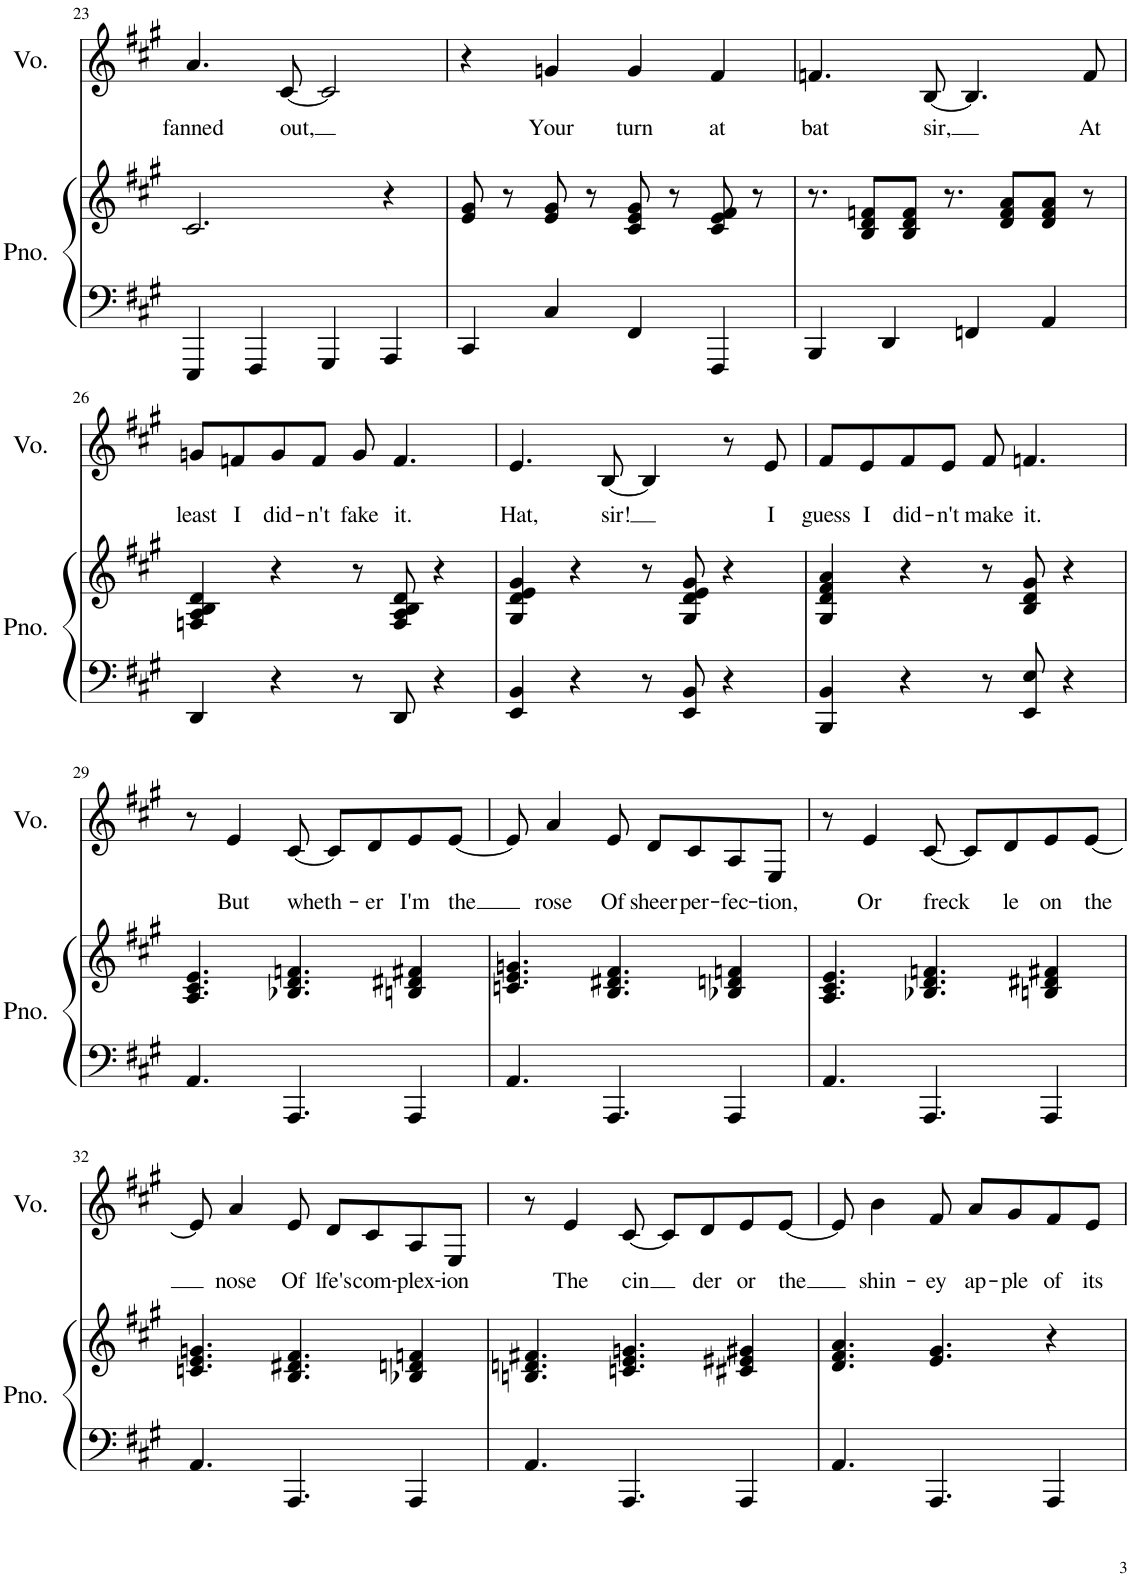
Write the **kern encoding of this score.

**kern	**kern	**kern	**text
*part2	*part2	*part1	*part1
*staff3	*staff2	*staff1	*staff1
*I"Piano	*	*I"Voice	*
*I'Pno.	*	*I'Vo.	*
!!LO:PB:g=z
*clefF4	*clefG2	*clefG2	*
*k[f#c#g#]	*k[f#c#g#]	*k[f#c#g#]	*
*M2/2	*M2/2	*M2/2	*
*met(c|)	*met(c|)	*met(c|)	*
=23	=23	=23	=23
!	!	!	!LO:LY:b
4EEE/	2.c#/	4.a/	fanned
4FFF#/	.	.	.
!	!	!	!LO:LY:b
.	.	[8c#/	out,
4GGG#/	.	2c#/]	.
4AAA/	4r	.	.
=24	=24	=24	=24
4CC#/	8e/ 8g#/	4r	.
.	8r	.	.
!	!	!	!LO:LY:b
4C#/	8e/ 8g#/	4gn/	Your
.	8r	.	.
!	!	!	!LO:LY:b
4FF#/	8c#/ 8e/ 8g#/	4g/	turn
.	8r	.	.
!	!	!	!LO:LY:b
4FFF#/	8c#/ 8e/ 8f#/	4f#/	at
.	8r	.	.
=25	=25	=25	=25
!	!	!	!LO:LY:b
4BBB/	8.r	4.fn/	bat
.	8B/ 8d/ 8fn/L	.	.
4DD/	.	.	.
.	8B/ 8d/ 8f/J	.	.
!	!	!	!LO:LY:b
.	.	[8B/	sir,
.	8.r	.	.
4FFn/	.	4.B/]	.
.	8d/ 8f/ 8a/L	.	.
4AA/	8d/ 8f/ 8a/J	.	.
!	!	!	!LO:LY:b
.	8r	8f/	At
!!LO:LB:g=z
=26	=26	=26	=26
!	!	!	!LO:LY:b
4DD/	4Fn/ 4A/ 4B/ 4d/	8gn/L	least
!	!	!	!LO:LY:b
.	.	8fn/	I
!	!	!	!LO:LY:b
4r	4r	8g/	did-
!	!	!	!LO:LY:b
.	.	8f/J	-n't
!	!	!	!LO:LY:b
8r	8r	8g/	fake
!	!	!	!LO:LY:b
8DD/	8F/ 8A/ 8B/ 8d/	4.f/	it.
4r	4r	.	.
=27	=27	=27	=27
!	!	!	!LO:LY:b
4EE/ 4BB/	4G#/ 4d/ 4e/ 4g#/	4.e/	Hat,
4r	4r	.	.
!	!	!	!LO:LY:b
.	.	[8B/	sir!
8r	8r	4B/]	.
8EE/ 8BB/	8G#/ 8d/ 8e/ 8g#/	.	.
4r	4r	8r	.
!	!	!	!LO:LY:b
.	.	8e/	I
=28	=28	=28	=28
!	!	!	!LO:LY:b
4BBB/ 4BB/	4G#/ 4d/ 4f#/ 4a/	8f#/L	guess
!	!	!	!LO:LY:b
.	.	8e/	I
!	!	!	!LO:LY:b
4r	4r	8f#/	did-
!	!	!	!LO:LY:b
.	.	8e/J	-n't
!	!	!	!LO:LY:b
8r	8r	8f#/	make
!	!	!	!LO:LY:b
8EE/ 8E/	8B/ 8d/ 8g#/	4.fn/	it.
4r	4r	.	.
!!LO:LB:g=z
=29	=29	=29	=29
4.AA/	4.A/ 4.c#/ 4.e/	8r	.
!	!	!	!LO:LY:b
.	.	4e/	But
!	!	!	!LO:LY:b
4.AAA/	4.B-X/ 4.d/ 4.fn/	[8c#/	wheth-
.	.	8c#/L]	.
!	!	!	!LO:LY:b
.	.	8d/	-er
!	!	!	!LO:LY:b
4AAA/	4Bn/ 4d#X/ 4f#X/	8e/	I'm
!	!	!	!LO:LY:b
.	.	[8e/J	the
=30	=30	=30	=30
4.AA/	4.cn/ 4.e/ 4.gn/	8e/]	.
!	!	!	!LO:LY:b
.	.	4a/	rose
!	!	!	!LO:LY:b
4.AAA/	4.B/ 4.d#X/ 4.f#/	8e/	Of
!	!	!	!LO:LY:b
.	.	8d/L	sheer
!	!	!	!LO:LY:b
.	.	8c#/	per-
!	!	!	!LO:LY:b
4AAA/	4B-X/ 4dn/ 4fn/	8A/	-fec-
!	!	!	!LO:LY:b
.	.	8E/J	-tion,
=31	=31	=31	=31
4.AA/	4.A/ 4.c#/ 4.e/	8r	.
!	!	!	!LO:LY:b
.	.	4e/	Or
!	!	!	!LO:LY:b
4.AAA/	4.B-X/ 4.d/ 4.fn/	[8c#/	freck
.	.	8c#/L]	.
!	!	!	!LO:LY:b
.	.	8d/	le
!	!	!	!LO:LY:b
4AAA/	4Bn/ 4d#X/ 4f#X/	8e/	on
!	!	!	!LO:LY:b
.	.	[8e/J	the
!!LO:LB:g=z
=32	=32	=32	=32
4.AA/	4.cn/ 4.e/ 4.gn/	8e/]	.
!	!	!	!LO:LY:b
.	.	4a/	nose
!	!	!	!LO:LY:b
4.AAA/	4.B/ 4.d#X/ 4.f#/	8e/	Of
!	!	!	!LO:LY:b
.	.	8d/L	lfe's
!	!	!	!LO:LY:b
.	.	8c#/	com-
!	!	!	!LO:LY:b
4AAA/	4B-X/ 4dn/ 4fn/	8A/	-plex-
!	!	!	!LO:LY:b
.	.	8E/J	-ion
=33	=33	=33	=33
4.AA/	4.Bn/ 4.dn/ 4.f#X/	8r	.
!	!	!	!LO:LY:b
.	.	4e/	The
!	!	!	!LO:LY:b
4.AAA/	4.cn/ 4.e/ 4.gn/	[8c#/	cin
.	.	8c#/L]	.
!	!	!	!LO:LY:b
.	.	8d/	der
!	!	!	!LO:LY:b
4AAA/	4c#X/ 4e#X/ 4g#X/	8e/	or
!	!	!	!LO:LY:b
.	.	[8e/J	the
=34	=34	=34	=34
4.AA/	4.d/ 4.f#/ 4.a/	8e/]	.
!	!	!	!LO:LY:b
.	.	4b\	shin-
!	!	!	!LO:LY:b
4.AAA/	4.e/ 4.g#/	8f#/	-ey
!	!	!	!LO:LY:b
.	.	8a/L	ap-
!	!	!	!LO:LY:b
.	.	8g#/	-ple
!	!	!	!LO:LY:b
4AAA/	4r	8f#/	of
!	!	!	!LO:LY:b
.	.	8e/J	its
=	=	=	=
*-	*-	*-	*-
